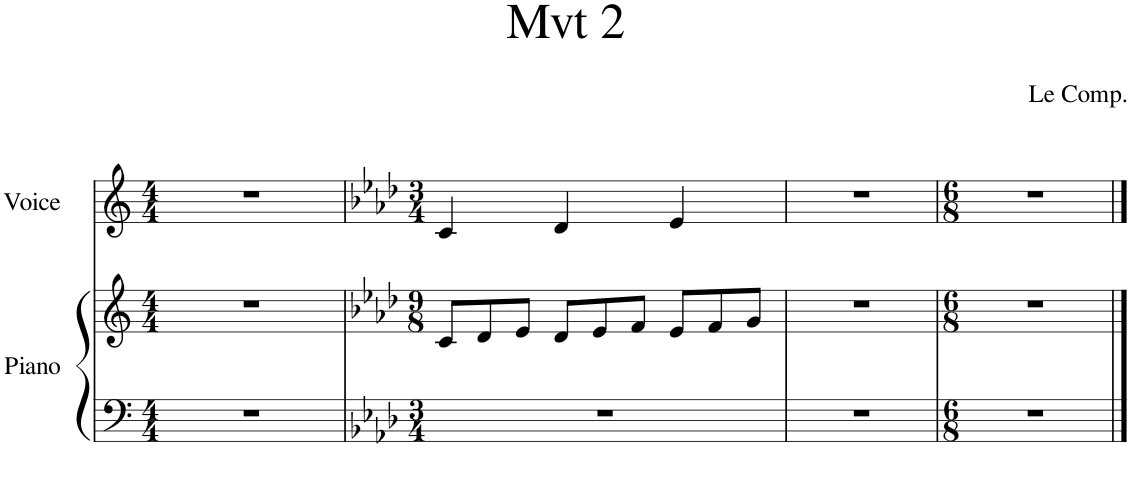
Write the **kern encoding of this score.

**kern	**kern	**kern	**kern
*part2	*part2	*part1	*part1
*staff4	*staff3	*staff2	*staff1
*I"Piano	*	*I"Voice	*
*I'Pno.	*	*I'Vo.	*
!!LO:PB:g=z
*	*	*	*stria5
*clefF4	*clefG2	*clefG2	*clefG2
*k[]	*k[]	*k[]	*k[]
*M4/4	*M4/4	*M4/4	*M4/4
=1	=1	=1	=1
1r	1r	1r	1r
=2	=2	=2	=2
*k[b-e-a-d-]	*k[b-e-a-d-]	*k[b-e-a-d-]	*k[b-e-a-d-]
*M3/4	*M9/8	*M3/4	*M3/4
2.r	8c/L	4c/	2.r
.	8d-/	.	.
.	8e-/J	4d-/	.
.	8d-/L	.	.
.	8e-/	4e-/	.
.	8f/J	.	.
4.ryy	8e-/L	4.ryy	4.ryy
.	8f/	.	.
.	8g/J	.	.
=3	=3	=3	=3
2.r	8%9r	2.r	2.r
4.r	.	4.ryy	4.ryy
=4	=4	=4	=4
*M6/8	*M6/8	*M6/8	*M6/8
2.r	2.r	2.r	2.r
==	==	==	==
*-	*-	*-	*-
